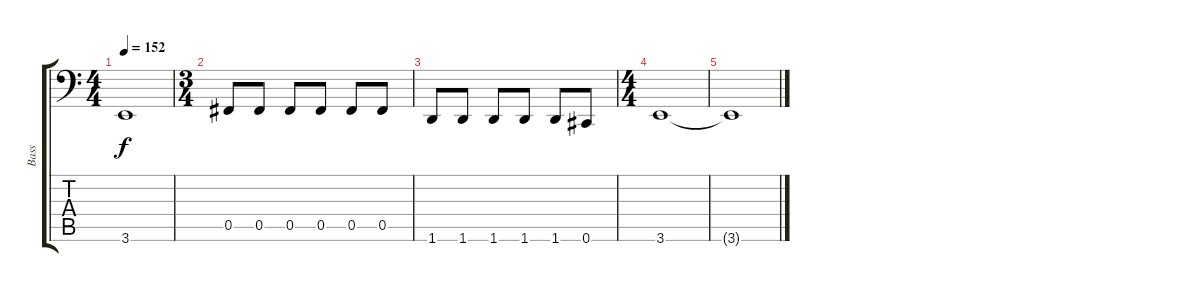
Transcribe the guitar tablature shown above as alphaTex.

\track ("Bass" "Bass") {instrument electricbasspick}
\staff {score tabs}
\tuning (Db3 Ab2 E2 B1 Gb1 Db1) {hide}
\ts (4 4)
\tempo 152
\clef f4
\ks c
3.6{t}.1{dy f} |
\ts (3 4)
0.5.8 0.5.8 0.5.8 0.5.8 0.5.8 0.5.8 |
1.6.8 1.6.8 1.6.8 1.6.8 1.6.8 0.6.8 |
\ts (4 4)
3.6.1 |
3.6{t}.1
